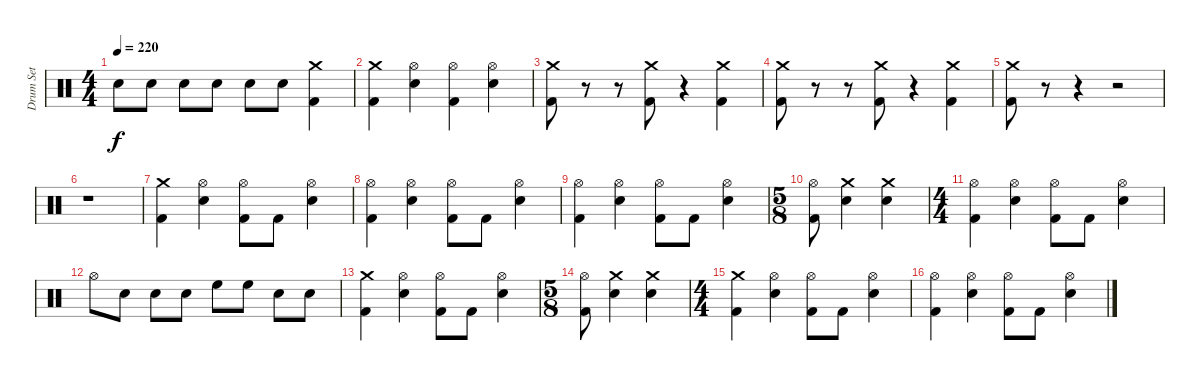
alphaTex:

\track ("Drum Set" "Drum Set") {instrument percussion}
\staff {score}
\articulation defaults
\ts (4 4)
\tempo 220
\clef neutral
\ks c "Snare (hit) 2".8{dy f} "Snare (hit) 2".8 "Snare (hit) 2".8 "Snare (hit) 2".8 "Snare (hit) 2".8 "Snare (hit) 2".8
("Crash medium (hit)" "Kick (hit) 2").4 |
("Crash medium (hit)" "Kick (hit) 2").4 ("Hi-Hat (open)" "Snare (hit) 2").4 ("Hi-Hat (open)" "Kick (hit) 2").4 ("Hi-Hat (open)" "Snare (hit) 2").4 |
("Crash medium (hit)" "Kick (hit) 2").8 r.8 r.8 ("Crash medium (hit)" "Kick (hit) 2").8 r.4 ("Crash medium (hit)" "Kick (hit) 2").4 |
("Crash medium (hit)" "Kick (hit) 2").8 r.8 r.8 ("Crash medium (hit)" "Kick (hit) 2").8 r.4 ("Crash medium (hit)" "Kick (hit) 2").4 |
("Crash medium (hit)" "Kick (hit) 2").8 r.8 r.4 r.2 |
r.1 |
("Crash medium (hit)" "Kick (hit) 2").4 ("Hi-Hat (open)" "Snare (hit) 2").4 ("Hi-Hat (open)" "Kick (hit) 2").8 "Kick (hit) 2".8 ("Hi-Hat (open)" "Snare (hit) 2").4 |
("Hi-Hat (open)" "Kick (hit) 2").4 ("Hi-Hat (open)" "Snare (hit) 2").4 ("Hi-Hat (open)" "Kick (hit) 2").8 "Kick (hit) 2".8 ("Hi-Hat (open)" "Snare (hit) 2").4 |
("Hi-Hat (open)" "Kick (hit) 2").4 ("Hi-Hat (open)" "Snare (hit) 2").4 ("Hi-Hat (open)" "Kick (hit) 2").8 "Kick (hit) 2".8 ("Hi-Hat (open)" "Snare (hit) 2").4 |
\ts (5 8)
("Hi-Hat (open)" "Kick (hit) 2").8 ("Crash medium (hit)" "Snare (hit) 2").4 ("Crash medium (hit)" "Snare (hit) 2").4 |
\ts (4 4)
("Hi-Hat (open)" "Kick (hit) 2").4 ("Hi-Hat (open)" "Snare (hit) 2").4 ("Hi-Hat (open)" "Kick (hit) 2").8 "Kick (hit) 2".8 ("Hi-Hat (open)" "Snare (hit) 2").4 |
"Hi-Hat (open)".8 "Snare (hit) 2".8 "Snare (hit) 2".8 "Snare (hit) 2".8 "High Floor Tom (hit)".8 "High Floor Tom (hit)".8 "Snare (hit) 2".8 "Snare (hit) 2".8 |
("Crash medium (hit)" "Kick (hit) 2").4 ("Hi-Hat (open)" "Snare (hit) 2").4 ("Hi-Hat (open)" "Kick (hit) 2").8 "Kick (hit) 2".8 ("Hi-Hat (open)" "Snare (hit) 2").4 |
\ts (5 8)
("Hi-Hat (open)" "Kick (hit) 2").8 ("Crash medium (hit)" "Snare (hit) 2").4 ("Crash medium (hit)" "Snare (hit) 2").4 |
\ts (4 4)
("Crash medium (hit)" "Kick (hit) 2").4 ("Hi-Hat (open)" "Snare (hit) 2").4 ("Hi-Hat (open)" "Kick (hit) 2").8 "Kick (hit) 2".8 ("Hi-Hat (open)" "Snare (hit) 2").4 |
("Hi-Hat (open)" "Kick (hit) 2").4 ("Hi-Hat (open)" "Snare (hit) 2").4 ("Hi-Hat (open)" "Kick (hit) 2").8 "Kick (hit) 2".8 ("Hi-Hat (open)" "Snare (hit) 2").4
